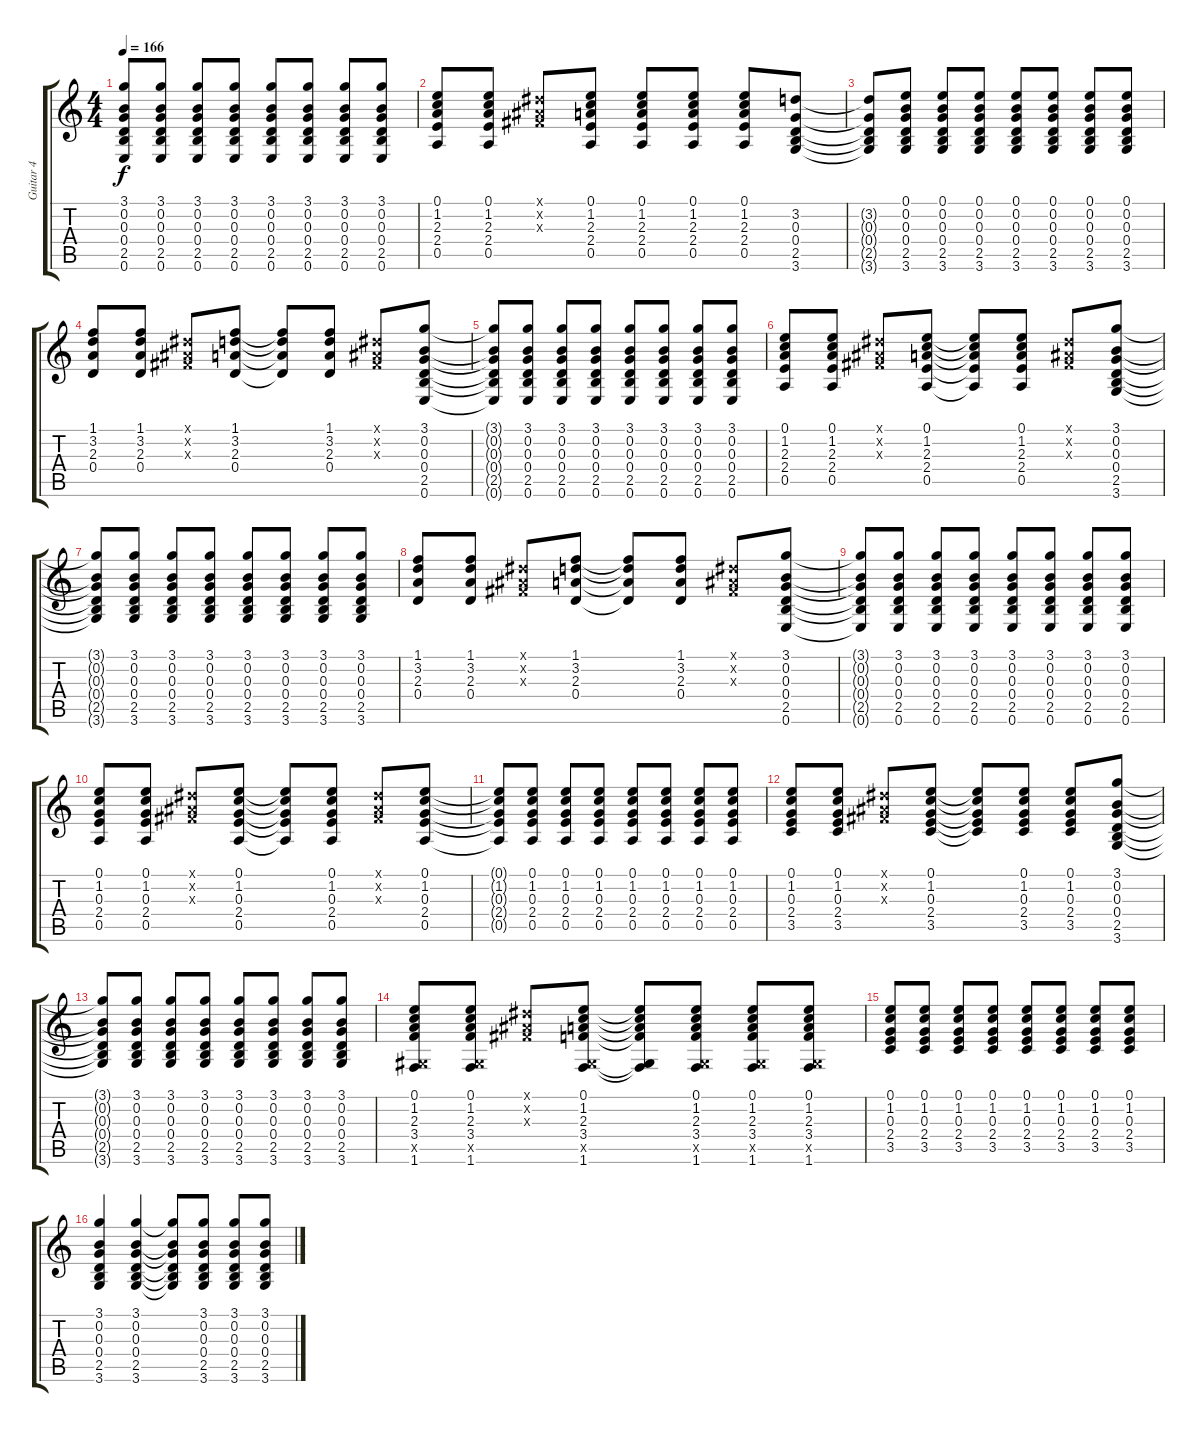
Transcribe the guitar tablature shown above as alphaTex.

\track ("Guitar 4" "Guitar 4") {instrument acousticguitarnylon}
\staff {score tabs}
\tuning (E4 B3 G3 D3 A2 E2) {hide}
\ts (4 4)
\tempo 166
\clef g2
\ks c
(3.1{t} 0.2{t} 0.3{t} 0.4{t} 2.5{t} 0.6{t}).8{dy f} (3.1 0.2 0.3 0.4 2.5 0.6).8 (3.1 0.2 0.3 0.4 2.5 0.6).8 (3.1 0.2 0.3 0.4 2.5 0.6).8 (3.1 0.2 0.3 0.4 2.5 0.6).8 (3.1 0.2 0.3 0.4 2.5 0.6).8 (3.1 0.2 0.3 0.4 2.5 0.6).8 (3.1 0.2 0.3 0.4 2.5 0.6).8 |
(0.1 1.2 2.3 2.4 0.5).8 (0.1 1.2 2.3 2.4 0.5).8 (-1.1{x} -1.2{x} -1.3{x}).8 (0.1 1.2 2.3 2.4 0.5).8 (0.1 1.2 2.3 2.4 0.5).8 (0.1 1.2 2.3 2.4 0.5).8 (0.1 1.2 2.3 2.4 0.5).8 (3.2 0.3 0.4 2.5 3.6).8 |
(3.2{t} 0.3{t} 0.4{t} 2.5{t} 3.6{t}).8 (0.1 0.2 0.3 0.4 2.5 3.6).8 (0.1 0.2 0.3 0.4 2.5 3.6).8 (0.1 0.2 0.3 0.4 2.5 3.6).8 (0.1 0.2 0.3 0.4 2.5 3.6).8 (0.1 0.2 0.3 0.4 2.5 3.6).8 (0.1 0.2 0.3 0.4 2.5 3.6).8 (0.1 0.2 0.3 0.4 2.5 3.6).8 |
(1.1 3.2 2.3 0.4).8 (1.1 3.2 2.3 0.4).8 (-1.1{x} -1.2{x} -1.3{x}).8 (1.1 3.2 2.3 0.4).8 (1.1{t} 3.2{t} 2.3{t} 0.4{t}).8 (1.1 3.2 2.3 0.4).8 (-1.1{x} -1.2{x} -1.3{x}).8 (3.1 0.2 0.3 0.4 2.5 0.6).8 |
(3.1{t} 0.2{t} 0.3{t} 0.4{t} 2.5{t} 0.6{t}).8 (3.1 0.2 0.3 0.4 2.5 0.6).8 (3.1 0.2 0.3 0.4 2.5 0.6).8 (3.1 0.2 0.3 0.4 2.5 0.6).8 (3.1 0.2 0.3 0.4 2.5 0.6).8 (3.1 0.2 0.3 0.4 2.5 0.6).8 (3.1 0.2 0.3 0.4 2.5 0.6).8 (3.1 0.2 0.3 0.4 2.5 0.6).8 |
(0.1 1.2 2.3 2.4 0.5).8 (0.1 1.2 2.3 2.4 0.5).8 (-1.1{x} -1.2{x} -1.3{x}).8 (0.1 1.2 2.3 2.4 0.5).8 (0.1{t} 1.2{t} 2.3{t} 2.4{t} 0.5{t}).8 (0.1 1.2 2.3 2.4 0.5).8 (-1.1{x} -1.2{x} -1.3{x}).8 (3.1 0.2 0.3 0.4 2.5 3.6).8 |
(3.1{t} 0.2{t} 0.3{t} 0.4{t} 2.5{t} 3.6{t}).8 (3.1 0.2 0.3 0.4 2.5 3.6).8 (3.1 0.2 0.3 0.4 2.5 3.6).8 (3.1 0.2 0.3 0.4 2.5 3.6).8 (3.1 0.2 0.3 0.4 2.5 3.6).8 (3.1 0.2 0.3 0.4 2.5 3.6).8 (3.1 0.2 0.3 0.4 2.5 3.6).8 (3.1 0.2 0.3 0.4 2.5 3.6).8 |
(1.1 3.2 2.3 0.4).8 (1.1 3.2 2.3 0.4).8 (-1.1{x} -1.2{x} -1.3{x}).8 (1.1 3.2 2.3 0.4).8 (1.1{t} 3.2{t} 2.3{t} 0.4{t}).8 (1.1 3.2 2.3 0.4).8 (-1.1{x} -1.2{x} -1.3{x}).8 (3.1 0.2 0.3 0.4 2.5 0.6).8 |
(3.1{t} 0.2{t} 0.3{t} 0.4{t} 2.5{t} 0.6{t}).8 (3.1 0.2 0.3 0.4 2.5 0.6).8 (3.1 0.2 0.3 0.4 2.5 0.6).8 (3.1 0.2 0.3 0.4 2.5 0.6).8 (3.1 0.2 0.3 0.4 2.5 0.6).8 (3.1 0.2 0.3 0.4 2.5 0.6).8 (3.1 0.2 0.3 0.4 2.5 0.6).8 (3.1 0.2 0.3 0.4 2.5 0.6).8 |
(0.1 1.2 0.3 2.4 0.5).8 (0.1 1.2 0.3 2.4 0.5).8 (-1.1{x} -1.2{x} -1.3{x}).8 (0.1 1.2 0.3 2.4 0.5).8 (0.1{t} 1.2{t} 0.3{t} 2.4{t} 0.5{t}).8 (0.1 1.2 0.3 2.4 0.5).8 (-1.1{x} -1.2{x} -1.3{x}).8 (0.1 1.2 0.3 2.4 0.5).8 |
(0.1{t} 1.2{t} 0.3{t} 2.4{t} 0.5{t}).8 (0.1 1.2 0.3 2.4 0.5).8 (0.1 1.2 0.3 2.4 0.5).8 (0.1 1.2 0.3 2.4 0.5).8 (0.1 1.2 0.3 2.4 0.5).8 (0.1 1.2 0.3 2.4 0.5).8 (0.1 1.2 0.3 2.4 0.5).8 (0.1 1.2 0.3 2.4 0.5).8 |
(0.1 1.2 0.3 2.4 3.5).8 (0.1 1.2 0.3 2.4 3.5).8 (-1.1{x} -1.2{x} -1.3{x}).8 (0.1 1.2 0.3 2.4 3.5).8 (0.1{t} 1.2{t} 0.3{t} 2.4{t} 3.5{t}).8 (0.1 1.2 0.3 2.4 3.5).8 (0.1 1.2 0.3 2.4 3.5).8 (3.1 0.2 0.3 0.4 2.5 3.6).8 |
(3.1{t} 0.2{t} 0.3{t} 0.4{t} 2.5{t} 3.6{t}).8 (3.1 0.2 0.3 0.4 2.5 3.6).8 (3.1 0.2 0.3 0.4 2.5 3.6).8 (3.1 0.2 0.3 0.4 2.5 3.6).8 (3.1 0.2 0.3 0.4 2.5 3.6).8 (3.1 0.2 0.3 0.4 2.5 3.6).8 (3.1 0.2 0.3 0.4 2.5 3.6).8 (3.1 0.2 0.3 0.4 2.5 3.6).8 |
(0.1 1.2 2.3 3.4 -1.5{x} 1.6).8 (0.1 1.2 2.3 3.4 -1.5{x} 1.6).8 (-1.1{x} -1.2{x} -1.3{x}).8 (0.1 1.2 2.3 3.4 -1.5{x} 1.6).8 (0.1{t} 1.2{t} 2.3{t} 3.4{t} -1.5{t} 1.6{t}).8 (0.1 1.2 2.3 3.4 -1.5{x} 1.6).8 (0.1 1.2 2.3 3.4 -1.5{x} 1.6).8 (0.1 1.2 2.3 3.4 -1.5{x} 1.6).8 |
(0.1 1.2 0.3 2.4 3.5).8 (0.1 1.2 0.3 2.4 3.5).8 (0.1 1.2 0.3 2.4 3.5).8 (0.1 1.2 0.3 2.4 3.5).8 (0.1 1.2 0.3 2.4 3.5).8 (0.1 1.2 0.3 2.4 3.5).8 (0.1 1.2 0.3 2.4 3.5).8 (0.1 1.2 0.3 2.4 3.5).8 |
(3.1 0.2 0.3 0.4 2.5 3.6).4 (3.1 0.2 0.3 0.4 2.5 3.6).4 (3.1{t} 0.2{t} 0.3{t} 0.4{t} 2.5{t} 3.6{t}).8 (3.1 0.2 0.3 0.4 2.5 3.6).8 (3.1 0.2 0.3 0.4 2.5 3.6).8 (3.1 0.2 0.3 0.4 2.5 3.6).8
